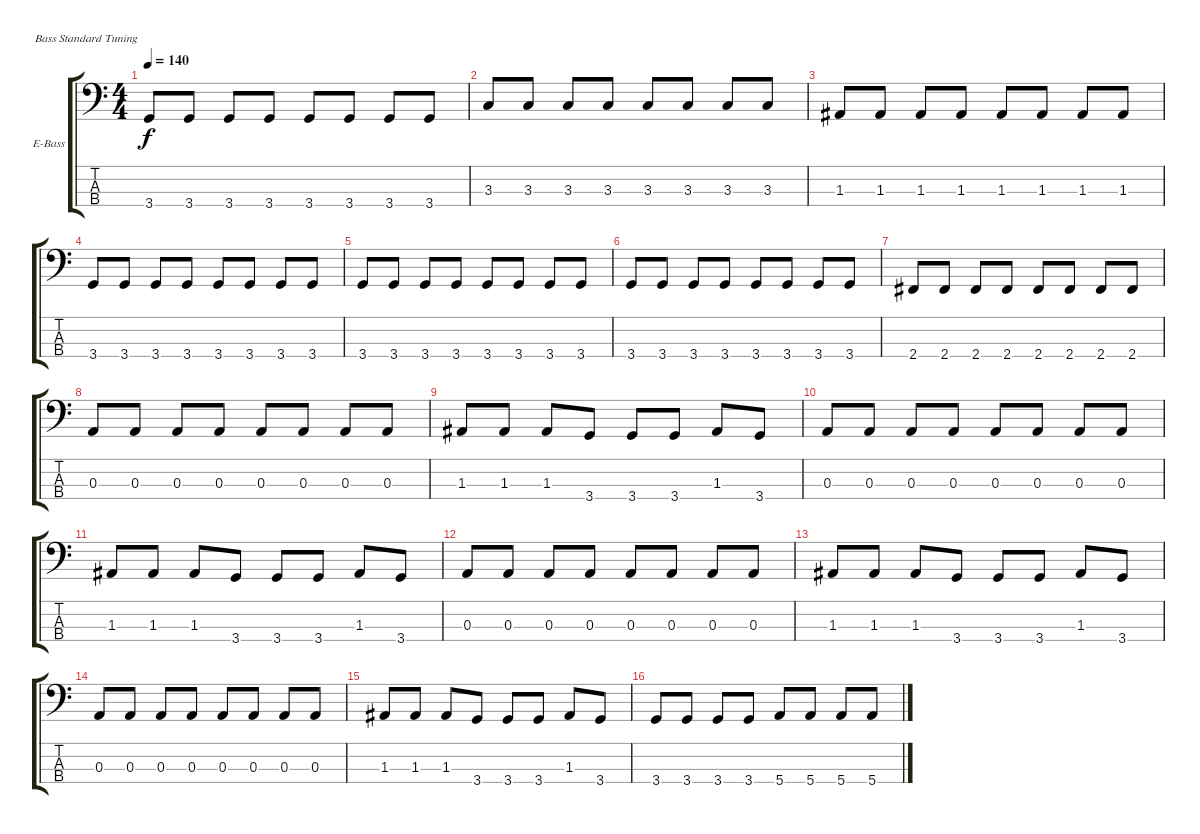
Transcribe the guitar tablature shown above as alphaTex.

\bracketExtendMode groupsimilarinstruments
\firstSystemTrackNameOrientation horizontal
\otherSystemsTrackNameOrientation horizontal
\track ("Бас - гитара" "E-Bass") {instrument electricbassfinger}
\staff {score tabs}
\tuning (G2 D2 A1 E1)
\ts (4 4)
\tempo 140
\clef f4
\ks c
3.4.8{dy f} 3.4.8 3.4.8 3.4.8 3.4.8 3.4.8 3.4.8 3.4.8 |
3.3.8 3.3.8 3.3.8 3.3.8 3.3.8 3.3.8 3.3.8 3.3.8 |
1.3.8 1.3.8 1.3.8 1.3.8 1.3.8 1.3.8 1.3.8 1.3.8 |
3.4.8 3.4.8 3.4.8 3.4.8 3.4.8 3.4.8 3.4.8 3.4.8 |
3.4.8 3.4.8 3.4.8 3.4.8 3.4.8 3.4.8 3.4.8 3.4.8 |
3.4.8 3.4.8 3.4.8 3.4.8 3.4.8 3.4.8 3.4.8 3.4.8 |
2.4.8 2.4.8 2.4.8 2.4.8 2.4.8 2.4.8 2.4.8 2.4.8 |
0.3.8 0.3.8 0.3.8 0.3.8 0.3.8 0.3.8 0.3.8 0.3.8 |
1.3.8 1.3.8 1.3.8 3.4.8 3.4.8 3.4.8 1.3.8 3.4.8 |
0.3.8 0.3.8 0.3.8 0.3.8 0.3.8 0.3.8 0.3.8 0.3.8 |
1.3.8 1.3.8 1.3.8 3.4.8 3.4.8 3.4.8 1.3.8 3.4.8 |
0.3.8 0.3.8 0.3.8 0.3.8 0.3.8 0.3.8 0.3.8 0.3.8 |
1.3.8 1.3.8 1.3.8 3.4.8 3.4.8 3.4.8 1.3.8 3.4.8 |
0.3.8 0.3.8 0.3.8 0.3.8 0.3.8 0.3.8 0.3.8 0.3.8 |
1.3.8 1.3.8 1.3.8 3.4.8 3.4.8 3.4.8 1.3.8 3.4.8 |
3.4.8 3.4.8 3.4.8 3.4.8 5.4.8 5.4.8 5.4.8 5.4.8
